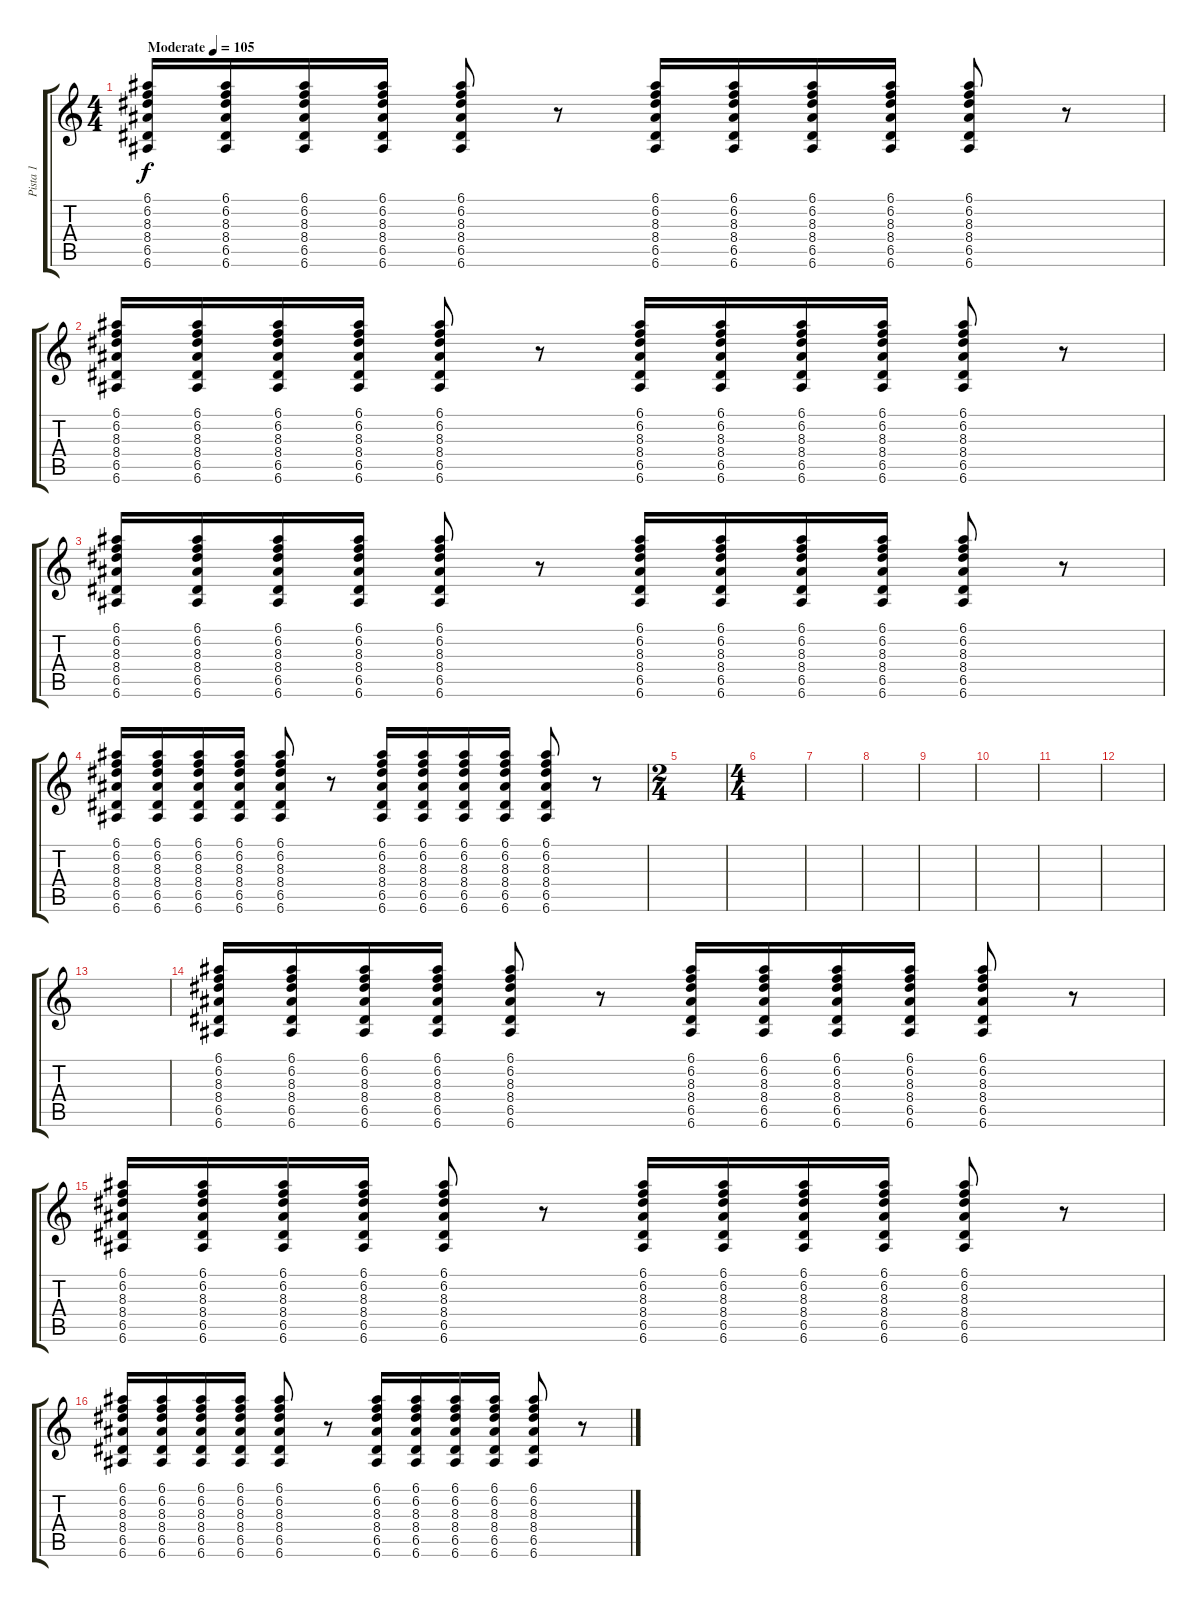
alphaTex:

\track ("Pista 1" "Pista 1") {instrument electricguitarmuted}
\staff {score tabs}
\tuning (E4 B3 G3 D3 A2 E2) {hide}
\ts (4 4)
\tempo (105 "Moderate")
\clef g2
\ks c
(6.1 6.2 8.3 8.4 6.5 6.6).16{dy f instrument electricguitarmuted} (6.1 6.2 8.3 8.4 6.5 6.6).16 (6.1 6.2 8.3 8.4 6.5 6.6).16 (6.1 6.2 8.3 8.4 6.5 6.6).16 (6.1 6.2 8.3 8.4 6.5 6.6).8 r.8 (6.1 6.2 8.3 8.4 6.5 6.6).16 (6.1 6.2 8.3 8.4 6.5 6.6).16 (6.1 6.2 8.3 8.4 6.5 6.6).16 (6.1 6.2 8.3 8.4 6.5 6.6).16 (6.1 6.2 8.3 8.4 6.5 6.6).8 r.8 |
(6.1 6.2 8.3 8.4 6.5 6.6).16 (6.1 6.2 8.3 8.4 6.5 6.6).16 (6.1 6.2 8.3 8.4 6.5 6.6).16 (6.1 6.2 8.3 8.4 6.5 6.6).16 (6.1 6.2 8.3 8.4 6.5 6.6).8 r.8 (6.1 6.2 8.3 8.4 6.5 6.6).16 (6.1 6.2 8.3 8.4 6.5 6.6).16 (6.1 6.2 8.3 8.4 6.5 6.6).16 (6.1 6.2 8.3 8.4 6.5 6.6).16 (6.1 6.2 8.3 8.4 6.5 6.6).8 r.8 |
(6.1 6.2 8.3 8.4 6.5 6.6).16 (6.1 6.2 8.3 8.4 6.5 6.6).16 (6.1 6.2 8.3 8.4 6.5 6.6).16 (6.1 6.2 8.3 8.4 6.5 6.6).16 (6.1 6.2 8.3 8.4 6.5 6.6).8 r.8 (6.1 6.2 8.3 8.4 6.5 6.6).16 (6.1 6.2 8.3 8.4 6.5 6.6).16 (6.1 6.2 8.3 8.4 6.5 6.6).16 (6.1 6.2 8.3 8.4 6.5 6.6).16 (6.1 6.2 8.3 8.4 6.5 6.6).8 r.8 |
(6.1 6.2 8.3 8.4 6.5 6.6).16 (6.1 6.2 8.3 8.4 6.5 6.6).16 (6.1 6.2 8.3 8.4 6.5 6.6).16 (6.1 6.2 8.3 8.4 6.5 6.6).16 (6.1 6.2 8.3 8.4 6.5 6.6).8 r.8 (6.1 6.2 8.3 8.4 6.5 6.6).16 (6.1 6.2 8.3 8.4 6.5 6.6).16 (6.1 6.2 8.3 8.4 6.5 6.6).16 (6.1 6.2 8.3 8.4 6.5 6.6).16 (6.1 6.2 8.3 8.4 6.5 6.6).8 r.8 |
\ts (2 4)
|
\ts (4 4)
|
|
|
|
|
|
|
|
(6.1 6.2 8.3 8.4 6.5 6.6).16 (6.1 6.2 8.3 8.4 6.5 6.6).16 (6.1 6.2 8.3 8.4 6.5 6.6).16 (6.1 6.2 8.3 8.4 6.5 6.6).16 (6.1 6.2 8.3 8.4 6.5 6.6).8 r.8 (6.1 6.2 8.3 8.4 6.5 6.6).16 (6.1 6.2 8.3 8.4 6.5 6.6).16 (6.1 6.2 8.3 8.4 6.5 6.6).16 (6.1 6.2 8.3 8.4 6.5 6.6).16 (6.1 6.2 8.3 8.4 6.5 6.6).8 r.8 |
(6.1 6.2 8.3 8.4 6.5 6.6).16 (6.1 6.2 8.3 8.4 6.5 6.6).16 (6.1 6.2 8.3 8.4 6.5 6.6).16 (6.1 6.2 8.3 8.4 6.5 6.6).16 (6.1 6.2 8.3 8.4 6.5 6.6).8 r.8 (6.1 6.2 8.3 8.4 6.5 6.6).16 (6.1 6.2 8.3 8.4 6.5 6.6).16 (6.1 6.2 8.3 8.4 6.5 6.6).16 (6.1 6.2 8.3 8.4 6.5 6.6).16 (6.1 6.2 8.3 8.4 6.5 6.6).8 r.8 |
(6.1 6.2 8.3 8.4 6.5 6.6).16 (6.1 6.2 8.3 8.4 6.5 6.6).16 (6.1 6.2 8.3 8.4 6.5 6.6).16 (6.1 6.2 8.3 8.4 6.5 6.6).16 (6.1 6.2 8.3 8.4 6.5 6.6).8 r.8 (6.1 6.2 8.3 8.4 6.5 6.6).16 (6.1 6.2 8.3 8.4 6.5 6.6).16 (6.1 6.2 8.3 8.4 6.5 6.6).16 (6.1 6.2 8.3 8.4 6.5 6.6).16 (6.1 6.2 8.3 8.4 6.5 6.6).8 r.8
